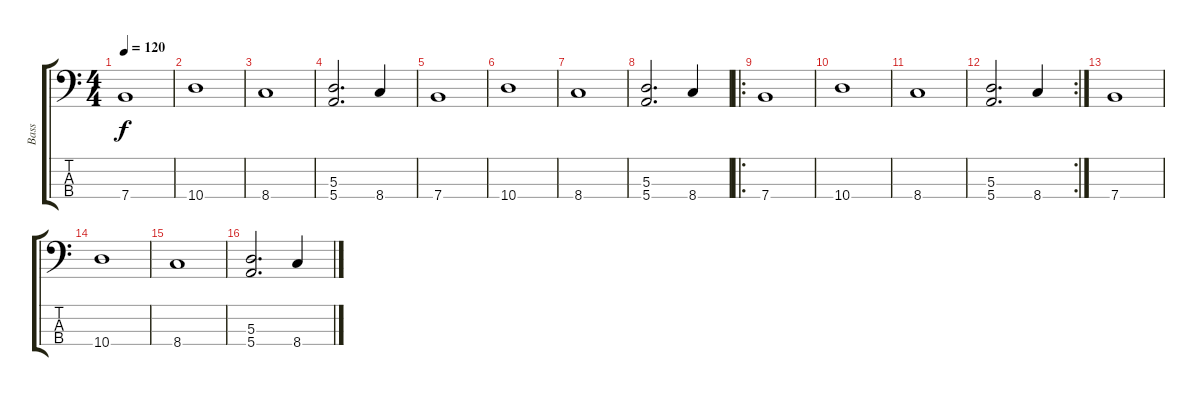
\track ("Bass" "Bass") {instrument electricbasspick}
\staff {score tabs}
\tuning (G2 D2 A1 E1) {hide}
\ts (4 4)
\tempo 120
\clef f4
\ks c
7.4.1{dy f instrument electricbasspick} |
10.4.1 |
8.4.1 |
(5.3 5.4).2{d} 8.4.4 |
7.4.1 |
10.4.1 |
8.4.1 |
(5.3 5.4).2{d} 8.4.4 |
\ro
7.4.1 |
10.4.1 |
8.4.1 |
\rc 2
(5.3 5.4).2{d} 8.4.4 |
7.4.1 |
10.4.1 |
8.4.1 |
(5.3 5.4).2{d} 8.4.4
